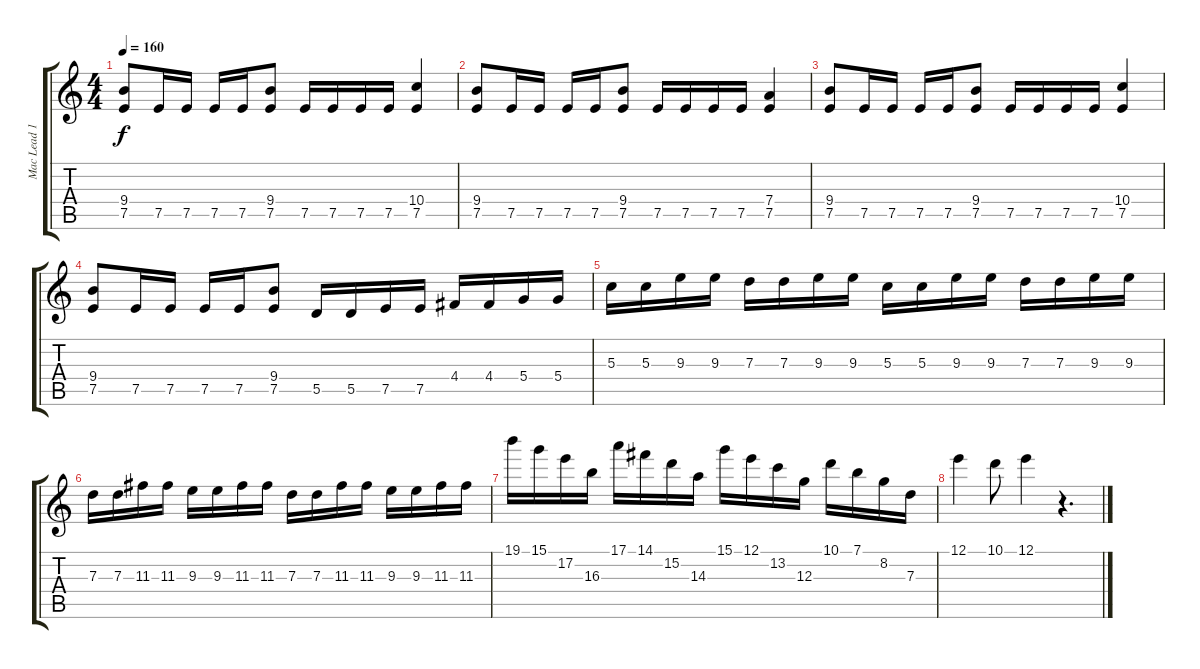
\track ("Mac Lead 1" "Mac Lead 1") {instrument overdrivenguitar}
\staff {score tabs}
\tuning (E4 B3 G3 D3 A2 E2) {hide}
\ts (4 4)
\tempo 160
\clef g2
\ks c
(9.4 7.5).8{dy f} 7.5.16 7.5.16 7.5.16 7.5.16 (9.4 7.5).8 7.5.16 7.5.16 7.5.16 7.5.16 (10.4 7.5).4 |
(9.4 7.5).8 7.5.16 7.5.16 7.5.16 7.5.16 (9.4 7.5).8 7.5.16 7.5.16 7.5.16 7.5.16 (7.4 7.5).4 |
(9.4 7.5).8 7.5.16 7.5.16 7.5.16 7.5.16 (9.4 7.5).8 7.5.16 7.5.16 7.5.16 7.5.16 (10.4 7.5).4 |
(9.4 7.5).8 7.5.16 7.5.16 7.5.16 7.5.16 (9.4 7.5).8 5.5.16 5.5.16 7.5.16 7.5.16 4.4.16 4.4.16 5.4.16 5.4.16 |
5.3.16 5.3.16 9.3.16 9.3.16 7.3.16 7.3.16 9.3.16 9.3.16 5.3.16 5.3.16 9.3.16 9.3.16 7.3.16 7.3.16 9.3.16 9.3.16 |
7.3.16 7.3.16 11.3.16 11.3.16 9.3.16 9.3.16 11.3.16 11.3.16 7.3.16 7.3.16 11.3.16 11.3.16 9.3.16 9.3.16 11.3.16 11.3.16 |
19.1.16 15.1.16 17.2.16 16.3.16 17.1.16 14.1.16 15.2.16 14.3.16 15.1.16 12.1.16 13.2.16 12.3.16 10.1.16 7.1.16 8.2.16 7.3.16 |
12.1.4 10.1.8 12.1.4 r.4{d}
